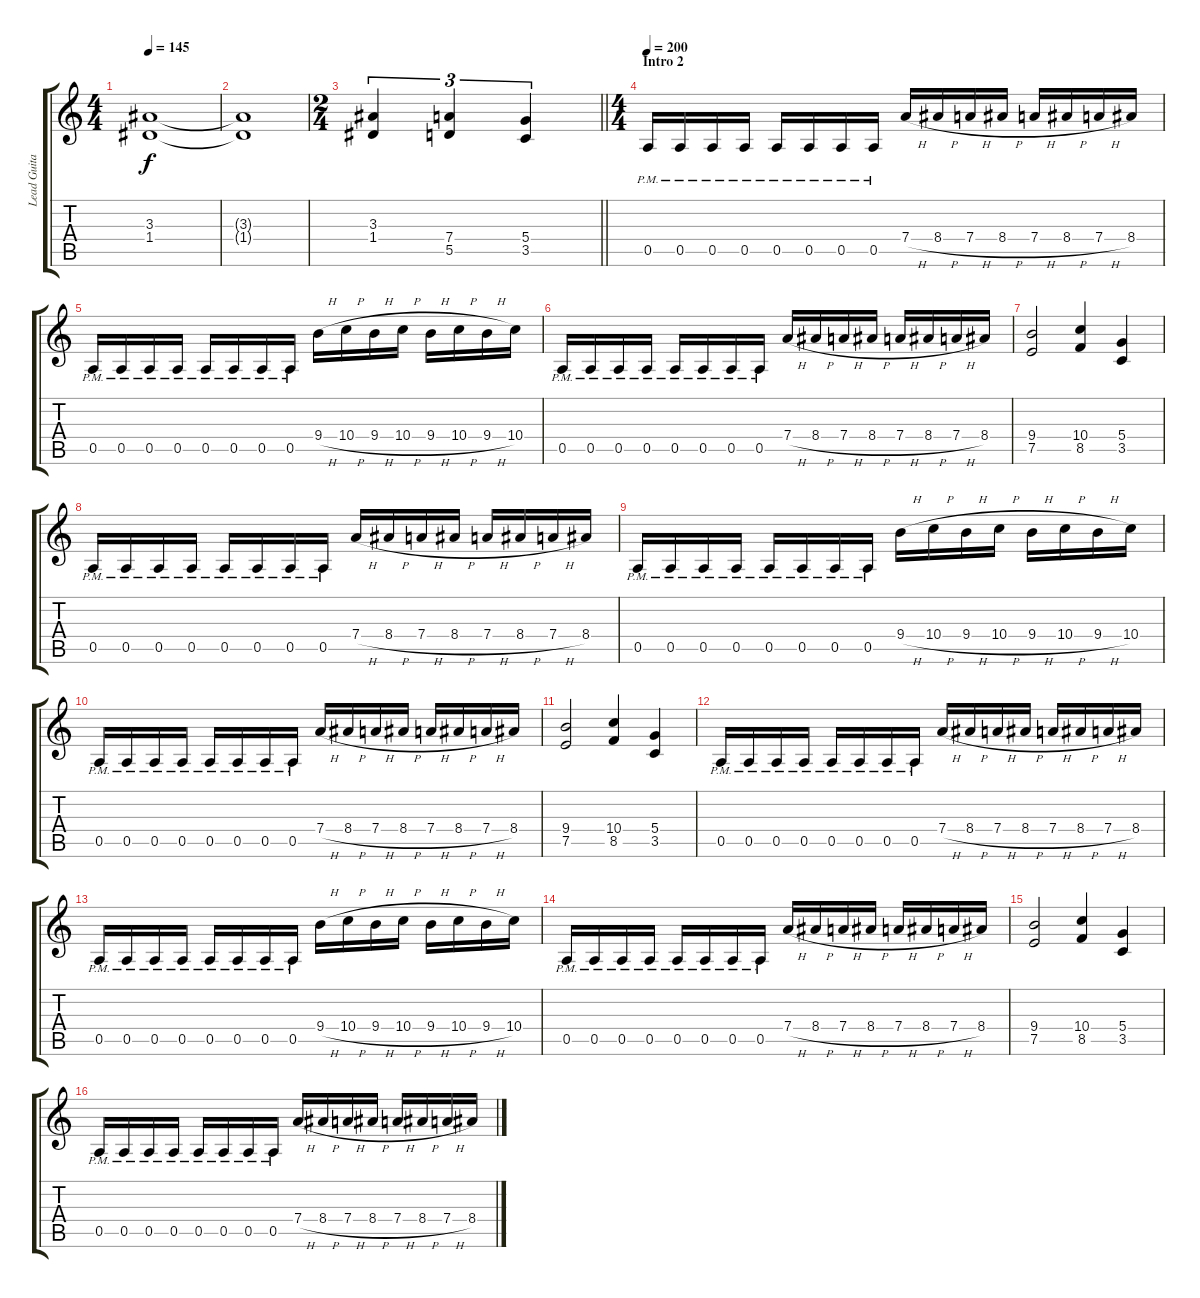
\track ("Lead Guitar" "Lead Guita") {instrument distortionguitar}
\staff {score tabs}
\tuning (E4 B3 G3 D3 A2 E2) {hide}
\ts (4 4)
\tempo 145
\clef g2
\ks c
(3.3{t} 1.4{t}).1{dy f} |
(3.3{t} 1.4{t}).1 |
\ts (2 4)
\barLineRight lightlight
(3.3 1.4).4{tu (3 2)} (7.4 5.5).4{tu (3 2)} (5.4 3.5).4{tu (3 2)} |
\ts (4 4)
\section ("" "Intro 2")
\tempo 200
0.5{pm}.16 0.5{pm}.16 0.5{pm}.16 0.5{pm}.16 0.5{pm}.16 0.5{pm}.16 0.5{pm}.16 0.5{pm}.16 7.4{h}.16 8.4{h}.16 7.4{h}.16 8.4{h}.16 7.4{h}.16 8.4{h}.16 7.4{h}.16 8.4.16 |
0.5{pm}.16 0.5{pm}.16 0.5{pm}.16 0.5{pm}.16 0.5{pm}.16 0.5{pm}.16 0.5{pm}.16 0.5{pm}.16 9.4{h}.16 10.4{h}.16 9.4{h}.16 10.4{h}.16 9.4{h}.16 10.4{h}.16 9.4{h}.16 10.4.16 |
0.5{pm}.16 0.5{pm}.16 0.5{pm}.16 0.5{pm}.16 0.5{pm}.16 0.5{pm}.16 0.5{pm}.16 0.5{pm}.16 7.4{h}.16 8.4{h}.16 7.4{h}.16 8.4{h}.16 7.4{h}.16 8.4{h}.16 7.4{h}.16 8.4.16 |
(9.4 7.5).2 (10.4 8.5).4 (5.4 3.5).4 |
0.5{pm}.16 0.5{pm}.16 0.5{pm}.16 0.5{pm}.16 0.5{pm}.16 0.5{pm}.16 0.5{pm}.16 0.5{pm}.16 7.4{h}.16 8.4{h}.16 7.4{h}.16 8.4{h}.16 7.4{h}.16 8.4{h}.16 7.4{h}.16 8.4.16 |
0.5{pm}.16 0.5{pm}.16 0.5{pm}.16 0.5{pm}.16 0.5{pm}.16 0.5{pm}.16 0.5{pm}.16 0.5{pm}.16 9.4{h}.16 10.4{h}.16 9.4{h}.16 10.4{h}.16 9.4{h}.16 10.4{h}.16 9.4{h}.16 10.4.16 |
0.5{pm}.16 0.5{pm}.16 0.5{pm}.16 0.5{pm}.16 0.5{pm}.16 0.5{pm}.16 0.5{pm}.16 0.5{pm}.16 7.4{h}.16 8.4{h}.16 7.4{h}.16 8.4{h}.16 7.4{h}.16 8.4{h}.16 7.4{h}.16 8.4.16 |
(9.4 7.5).2 (10.4 8.5).4 (5.4 3.5).4 |
0.5{pm}.16 0.5{pm}.16 0.5{pm}.16 0.5{pm}.16 0.5{pm}.16 0.5{pm}.16 0.5{pm}.16 0.5{pm}.16 7.4{h}.16 8.4{h}.16 7.4{h}.16 8.4{h}.16 7.4{h}.16 8.4{h}.16 7.4{h}.16 8.4.16 |
0.5{pm}.16 0.5{pm}.16 0.5{pm}.16 0.5{pm}.16 0.5{pm}.16 0.5{pm}.16 0.5{pm}.16 0.5{pm}.16 9.4{h}.16 10.4{h}.16 9.4{h}.16 10.4{h}.16 9.4{h}.16 10.4{h}.16 9.4{h}.16 10.4.16 |
0.5{pm}.16 0.5{pm}.16 0.5{pm}.16 0.5{pm}.16 0.5{pm}.16 0.5{pm}.16 0.5{pm}.16 0.5{pm}.16 7.4{h}.16 8.4{h}.16 7.4{h}.16 8.4{h}.16 7.4{h}.16 8.4{h}.16 7.4{h}.16 8.4.16 |
(9.4 7.5).2 (10.4 8.5).4 (5.4 3.5).4 |
0.5{pm}.16 0.5{pm}.16 0.5{pm}.16 0.5{pm}.16 0.5{pm}.16 0.5{pm}.16 0.5{pm}.16 0.5{pm}.16 7.4{h}.16 8.4{h}.16 7.4{h}.16 8.4{h}.16 7.4{h}.16 8.4{h}.16 7.4{h}.16 8.4.16
